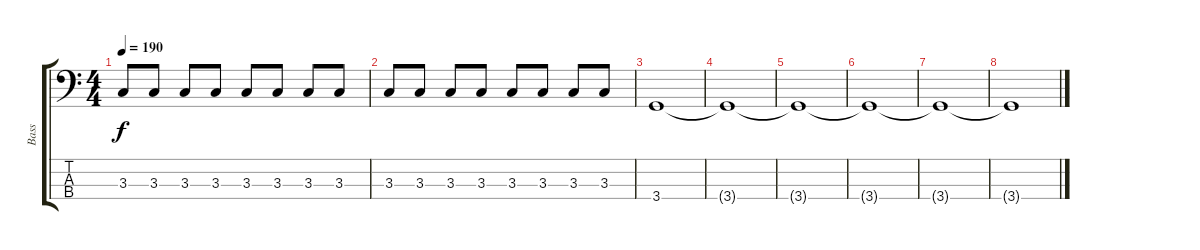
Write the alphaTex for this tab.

\track ("Bass" "Bass") {instrument electricbasspick}
\staff {score tabs}
\tuning (G2 D2 A1 E1) {hide}
\ts (4 4)
\tempo 190
\clef f4
\ks c
3.3.8{dy f} 3.3.8 3.3.8 3.3.8 3.3.8 3.3.8 3.3.8 3.3.8 |
3.3.8 3.3.8 3.3.8 3.3.8 3.3.8 3.3.8 3.3.8 3.3.8 |
3.4.1 |
3.4{t}.1 |
3.4{t}.1 |
3.4{t}.1 |
3.4{t}.1 |
3.4{t}.1
